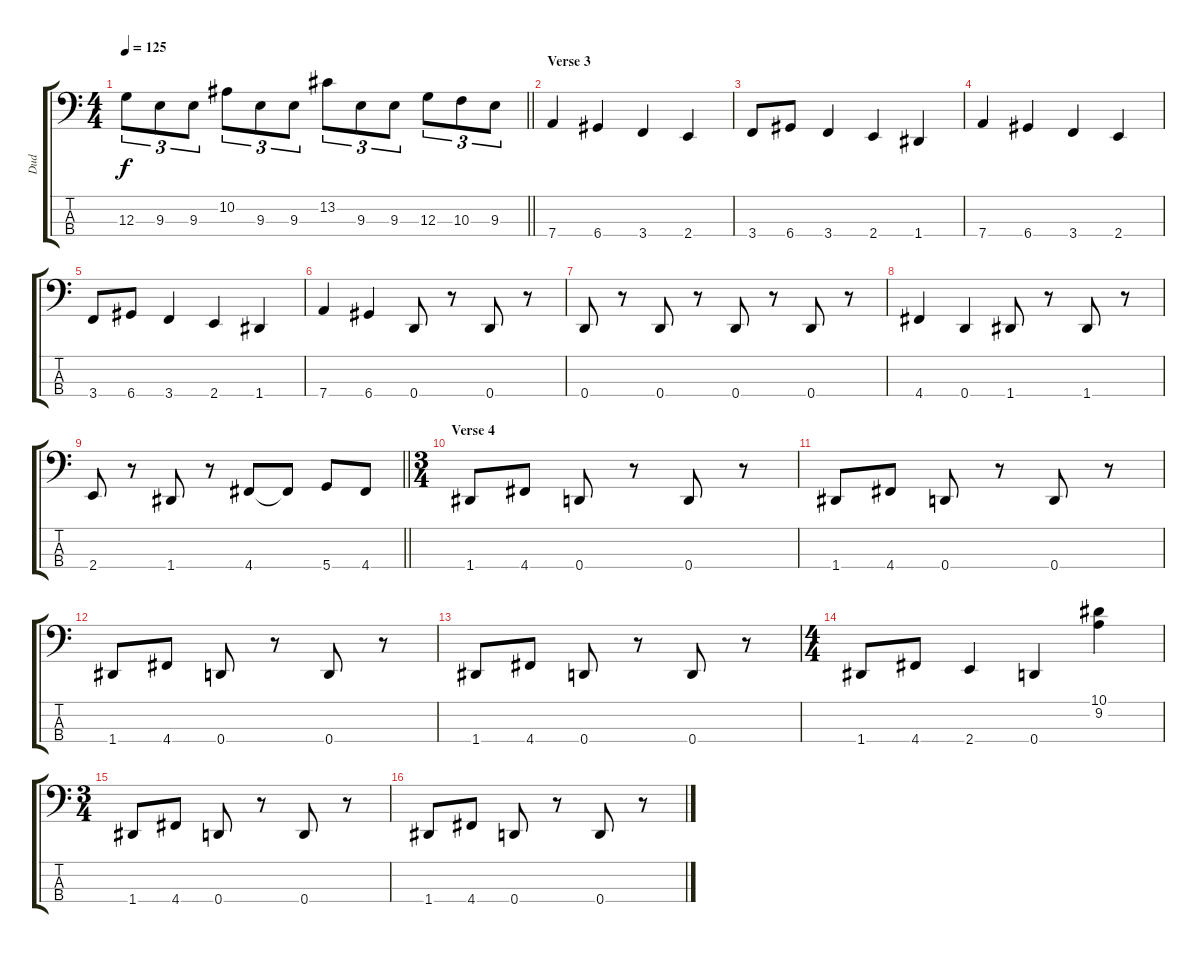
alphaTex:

\track ("Dud" "Dud") {instrument slapbass1}
\staff {score tabs}
\tuning (F2 C2 G1 D1) {hide}
\ts (4 4)
\tempo 125
\clef f4
\barLineRight lightlight
\ks c
12.3.8{tu (3 2) dy f} 9.3.8{tu (3 2)} 9.3.8{tu (3 2)} 10.2.8{tu (3 2)} 9.3.8{tu (3 2)} 9.3.8{tu (3 2)} 13.2.8{tu (3 2)} 9.3.8{tu (3 2)} 9.3.8{tu (3 2)} 12.3.8{tu (3 2)} 10.3.8{tu (3 2)} 9.3.8{tu (3 2)} |
\section ("" "Verse 3")
7.4.4 6.4.4 3.4.4 2.4.4 |
3.4.8 6.4.8 3.4.4 2.4.4 1.4.4 |
7.4.4 6.4.4 3.4.4 2.4.4 |
3.4.8 6.4.8 3.4.4 2.4.4 1.4.4 |
7.4.4 6.4.4 0.4.8 r.8 0.4.8 r.8 |
0.4.8 r.8 0.4.8 r.8 0.4.8 r.8 0.4.8 r.8 |
4.4.4 0.4.4 1.4.8 r.8 1.4.8 r.8 |
\barLineRight lightlight
2.4.8 r.8 1.4.8 r.8 4.4.8 4.4{t}.8 5.4.8 4.4.8 |
\ts (3 4)
\section ("" "Verse 4")
1.4.8 4.4.8 0.4.8 r.8 0.4.8 r.8 |
1.4.8 4.4.8 0.4.8 r.8 0.4.8 r.8 |
1.4.8 4.4.8 0.4.8 r.8 0.4.8 r.8 |
1.4.8 4.4.8 0.4.8 r.8 0.4.8 r.8 |
\ts (4 4)
1.4.8 4.4.8 2.4.4 0.4.4 (10.1 9.2).4 |
\ts (3 4)
1.4.8 4.4.8 0.4.8 r.8 0.4.8 r.8 |
1.4.8 4.4.8 0.4.8 r.8 0.4.8 r.8
